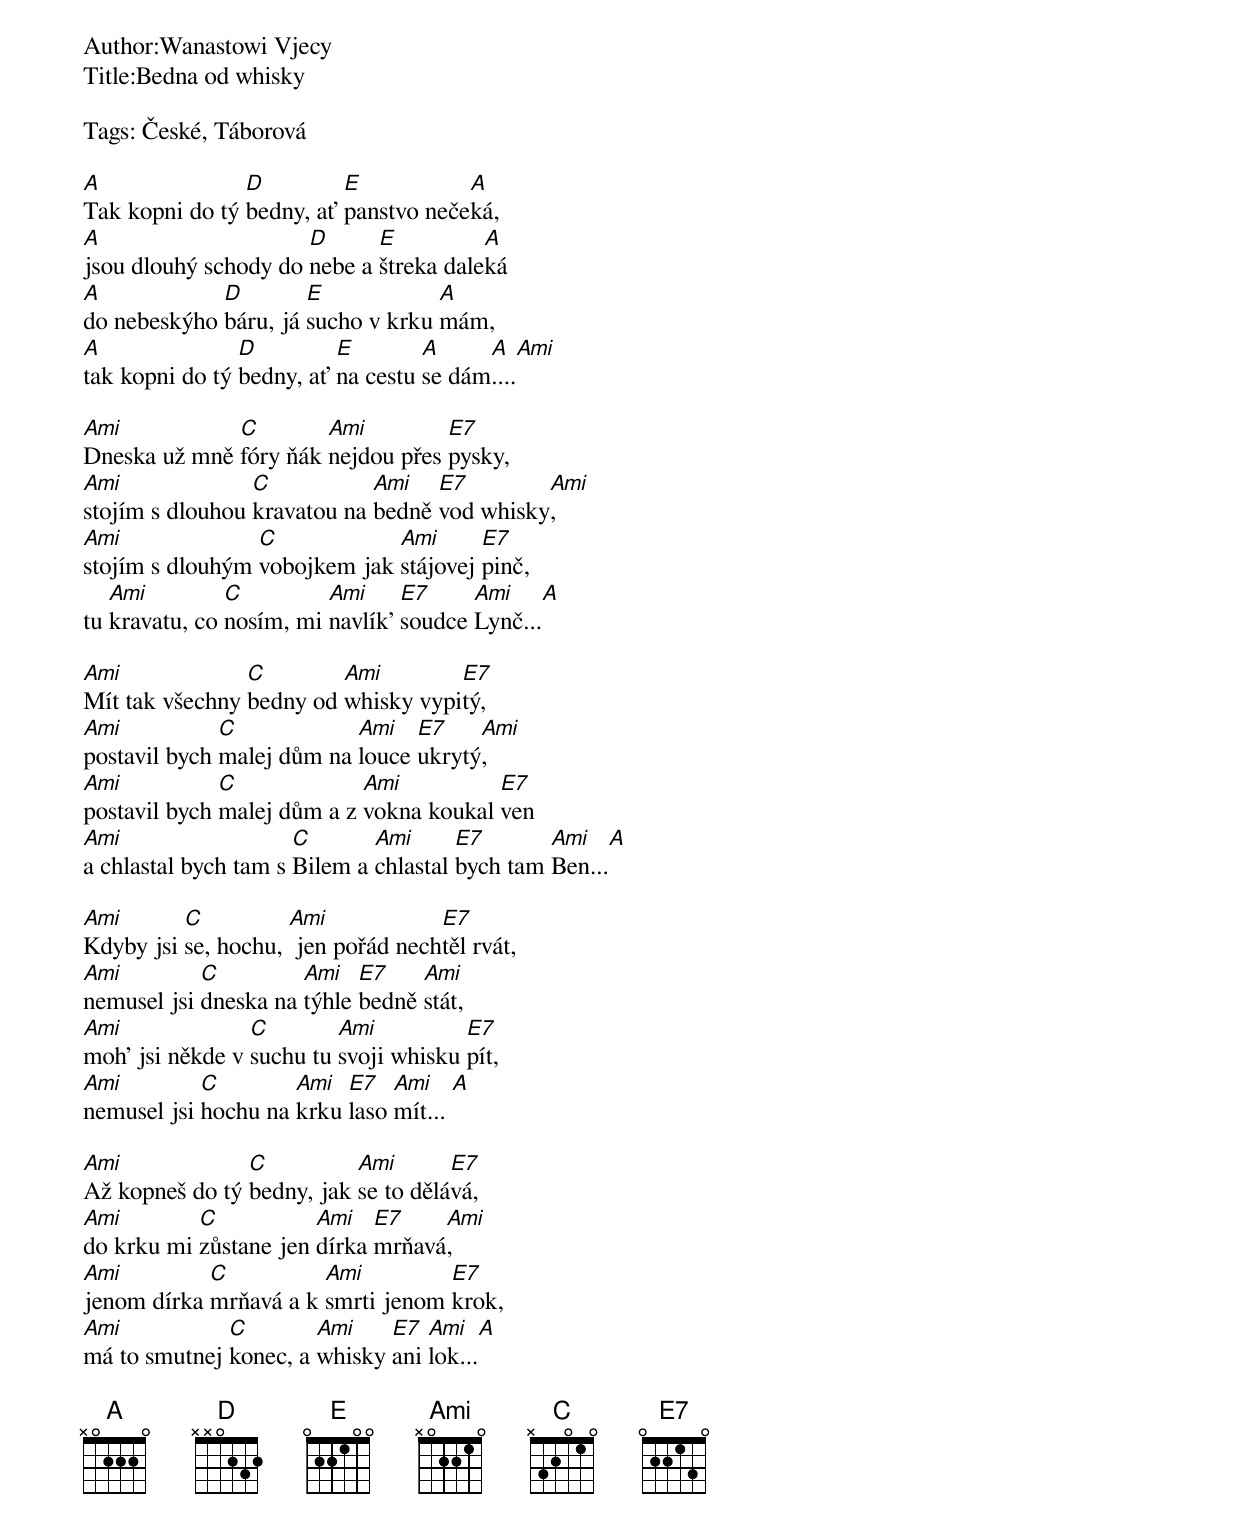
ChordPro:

Author:Wanastowi Vjecy
Title:Bedna od whisky

Tags: České, Táborová

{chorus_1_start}
[A]Tak kopni do tý [D]bedny, ať [E]panstvo neče[A]ká,
[A]jsou dlouhý schody do [D]nebe a [E]štreka dale[A]ká
[A]do nebeskýho [D]báru, já [E]sucho v krku [A]mám,
[A]tak kopni do tý [D]bedny, ať [E]na cestu [A]se dám[A]....[Ami]
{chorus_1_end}

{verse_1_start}
[Ami]Dneska už mně [C]fóry ňák [Ami]nejdou přes [E7]pysky,
[Ami]stojím s dlouhou [C]kravatou na [Ami]bedně [E7]vod whisky[Ami],
[Ami]stojím s dlouhým [C]vobojkem jak [Ami]stájovej [E7]pinč,
tu [Ami]kravatu, co [C]nosím, mi [Ami]navlík' [E7]soudce [Ami]Lynč...[A]
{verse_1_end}

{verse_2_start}
[Ami]Mít tak všechny [C]bedny od [Ami]whisky vypi[E7]tý,
[Ami]postavil bych [C]malej dům na [Ami]louce [E7]ukrytý[Ami],
[Ami]postavil bych [C]malej dům a z [Ami]vokna koukal [E7]ven
[Ami]a chlastal bych tam s [C]Bilem a [Ami]chlastal [E7]bych tam [Ami]Ben...[A]
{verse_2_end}

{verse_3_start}
[Ami]Kdyby jsi [C]se, hochu, [Ami] jen pořád nech[E7]těl rvát,
[Ami]nemusel jsi [C]dneska na [Ami]týhle [E7]bedně [Ami]stát,
[Ami]moh' jsi někde v [C]suchu tu [Ami]svoji whisku [E7]pít,
[Ami]nemusel jsi [C]hochu na [Ami]krku [E7]laso [Ami]mít... [A]
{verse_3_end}

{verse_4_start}
[Ami]Až kopneš do tý [C]bedny, jak [Ami]se to dělá[E7]vá,
[Ami]do krku mi [C]zůstane jen [Ami]dírka [E7]mrňavá[Ami],
[Ami]jenom dírka [C]mrňavá a k [Ami]smrti jenom [E7]krok,
[Ami]má to smutnej [C]konec, a [Ami]whisky [E7]ani [Ami]lok...[A]
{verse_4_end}

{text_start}
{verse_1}
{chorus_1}
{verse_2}
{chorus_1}
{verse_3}
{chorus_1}
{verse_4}
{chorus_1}
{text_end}
